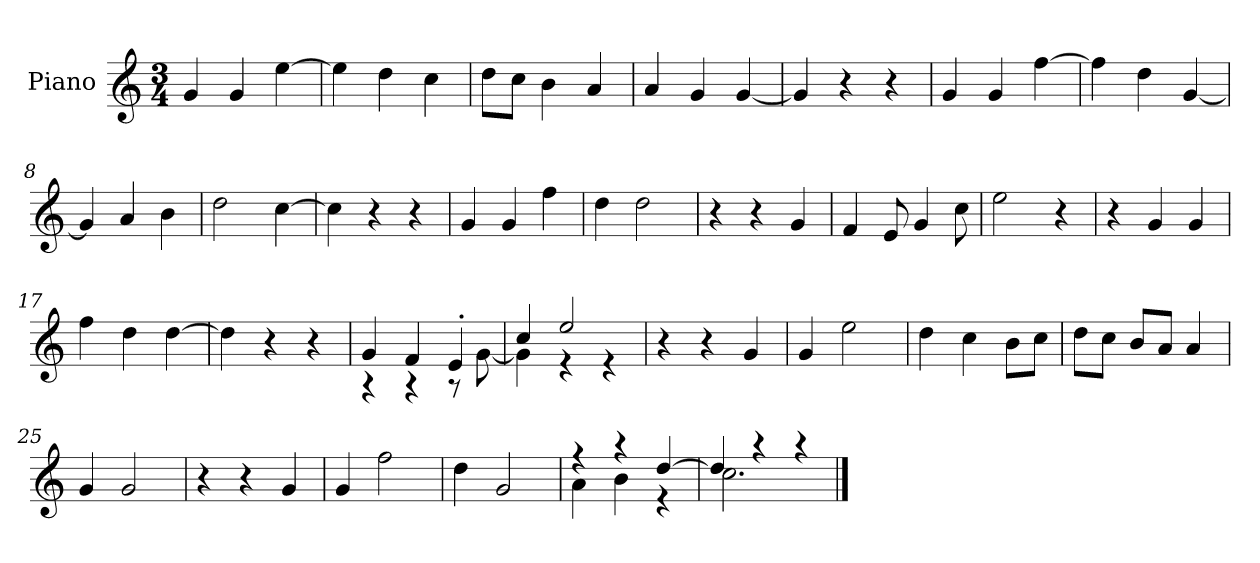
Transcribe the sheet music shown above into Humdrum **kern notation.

**kern
*part1
*staff1
*I"Piano
*I'P-no
*clefG2
*k[]
*M3/4
*MM178
=1
4g/
4g/
[4ee\
=2
4ee\]
4dd\
4cc\
=3
8dd\L
8cc\J
4b\
4a/
=4
4a/
4g/
[4g/
=5
4g/]
4r
4r
=6
4g/
4g/
[4ff\
=7
4ff\]
4dd\
[4g/
=8
4g/]
4a/
4b\
=9
2dd\
[4cc\
=10
4cc\]
4r
4r
=11
4g/
4g/
4ff\
!!LO:LB:g=z
=12
4dd\
2dd\
=13
4r
4r
4g/
=14
4f/
8e/
4g/
8cc\
=15
2ee\
4r
=16
4r
4g/
4g/
=17
4ff\
4dd\
[4dd\
=18
4dd\]
4r
4r
=19
*^
4g/	4r
4f/	4r
4e'/	8r
.	[8g\
=20	=20
4cc/	4g\]
2ee/	4r
.	4r
*v	*v
=21
4r
4r
4g/
=22
4g/
2ee\
!!LO:LB:g=z
=23
4dd\
4cc\
8b\L
8cc\J
=24
8dd\L
8cc\J
8b/L
8a/J
4a/
=25
4g/
2g/
=26
4r
4r
4g/
=27
4g/
2ff\
=28
4dd\
2g/
=29
*^
4r	4a\
4r	4b\
[4dd/	4r
=30	=30
4dd/]	2.cc\
4r	.
4r	.
*v	*v
==
*-
